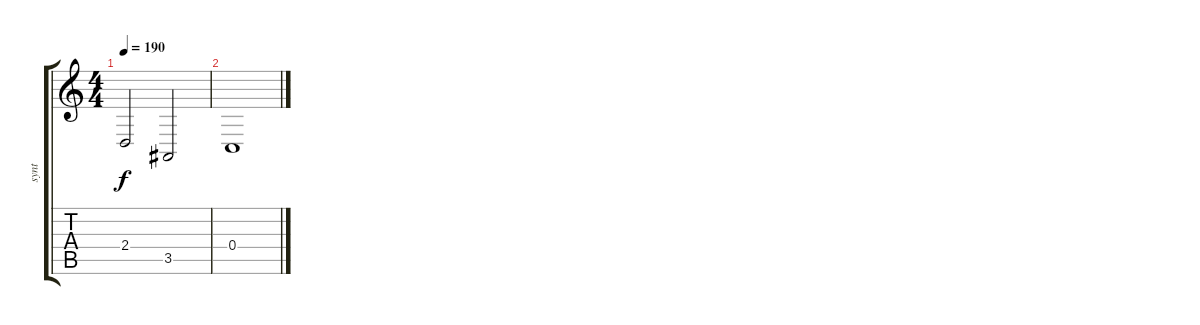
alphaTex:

\track ("synt" "synt") {instrument pad6metallic}
\staff {score tabs}
\tuning (D4 A3 F3 C3 G2 C2) {hide}
\ts (4 4)
\tempo 190
\clef g2
\ks c
2.4.2{dy f} 3.5.2 |
0.4.1
